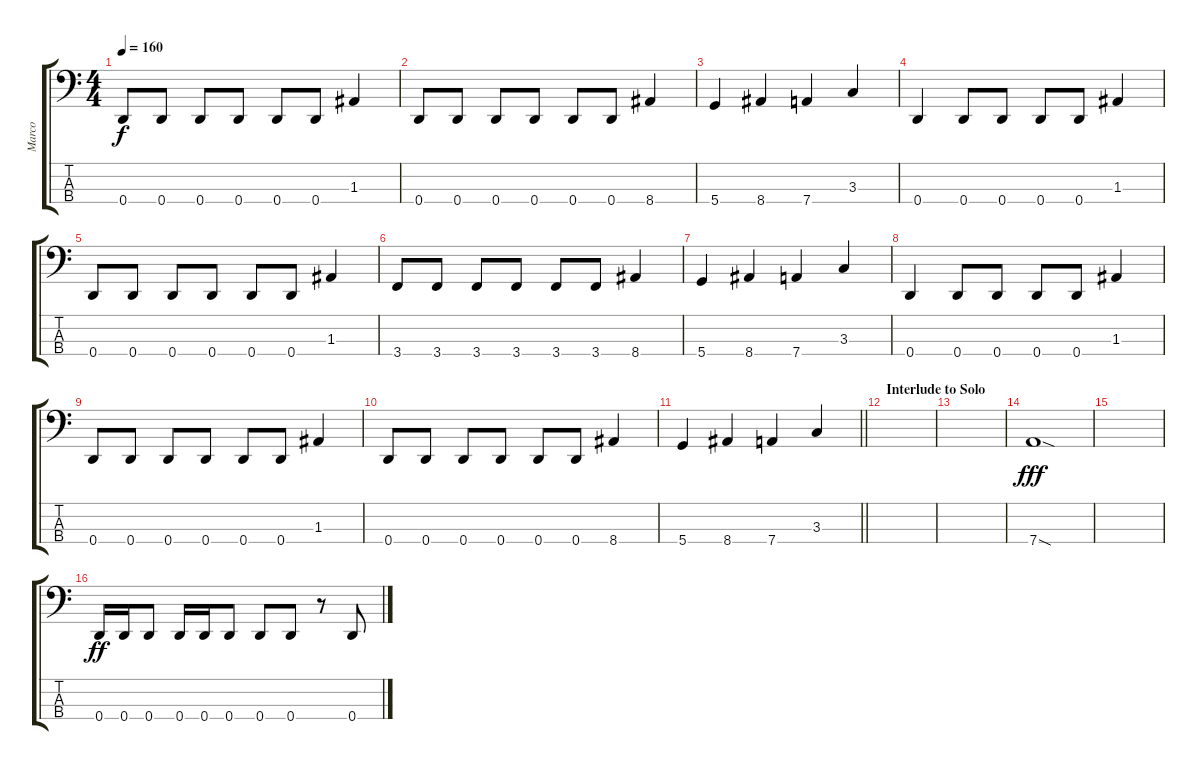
\track ("Marco" "Marco") {instrument electricbasspick}
\staff {score tabs}
\tuning (G2 D2 A1 D1) {hide}
\ts (4 4)
\tempo 160
\clef f4
\ks c
0.4.8{dy f} 0.4.8 0.4.8 0.4.8 0.4.8 0.4.8 1.3.4 |
0.4.8 0.4.8 0.4.8 0.4.8 0.4.8 0.4.8 8.4.4 |
5.4.4 8.4.4 7.4.4 3.3.4 |
0.4.4 0.4.8 0.4.8 0.4.8 0.4.8 1.3.4 |
0.4.8 0.4.8 0.4.8 0.4.8 0.4.8 0.4.8 1.3.4 |
3.4.8 3.4.8 3.4.8 3.4.8 3.4.8 3.4.8 8.4.4 |
5.4.4 8.4.4 7.4.4 3.3.4 |
0.4.4 0.4.8 0.4.8 0.4.8 0.4.8 1.3.4 |
0.4.8 0.4.8 0.4.8 0.4.8 0.4.8 0.4.8 1.3.4 |
0.4.8 0.4.8 0.4.8 0.4.8 0.4.8 0.4.8 8.4.4 |
\barLineRight lightlight
5.4.4 8.4.4 7.4.4 3.3.4 |
\section ("" "Interlude to Solo")
|
|
7.4{sod}.1{dy fff} |
|
0.4.16{dy ff} 0.4.16 0.4.8 0.4.16 0.4.16 0.4.8 0.4.8 0.4.8 r.8 0.4.8
